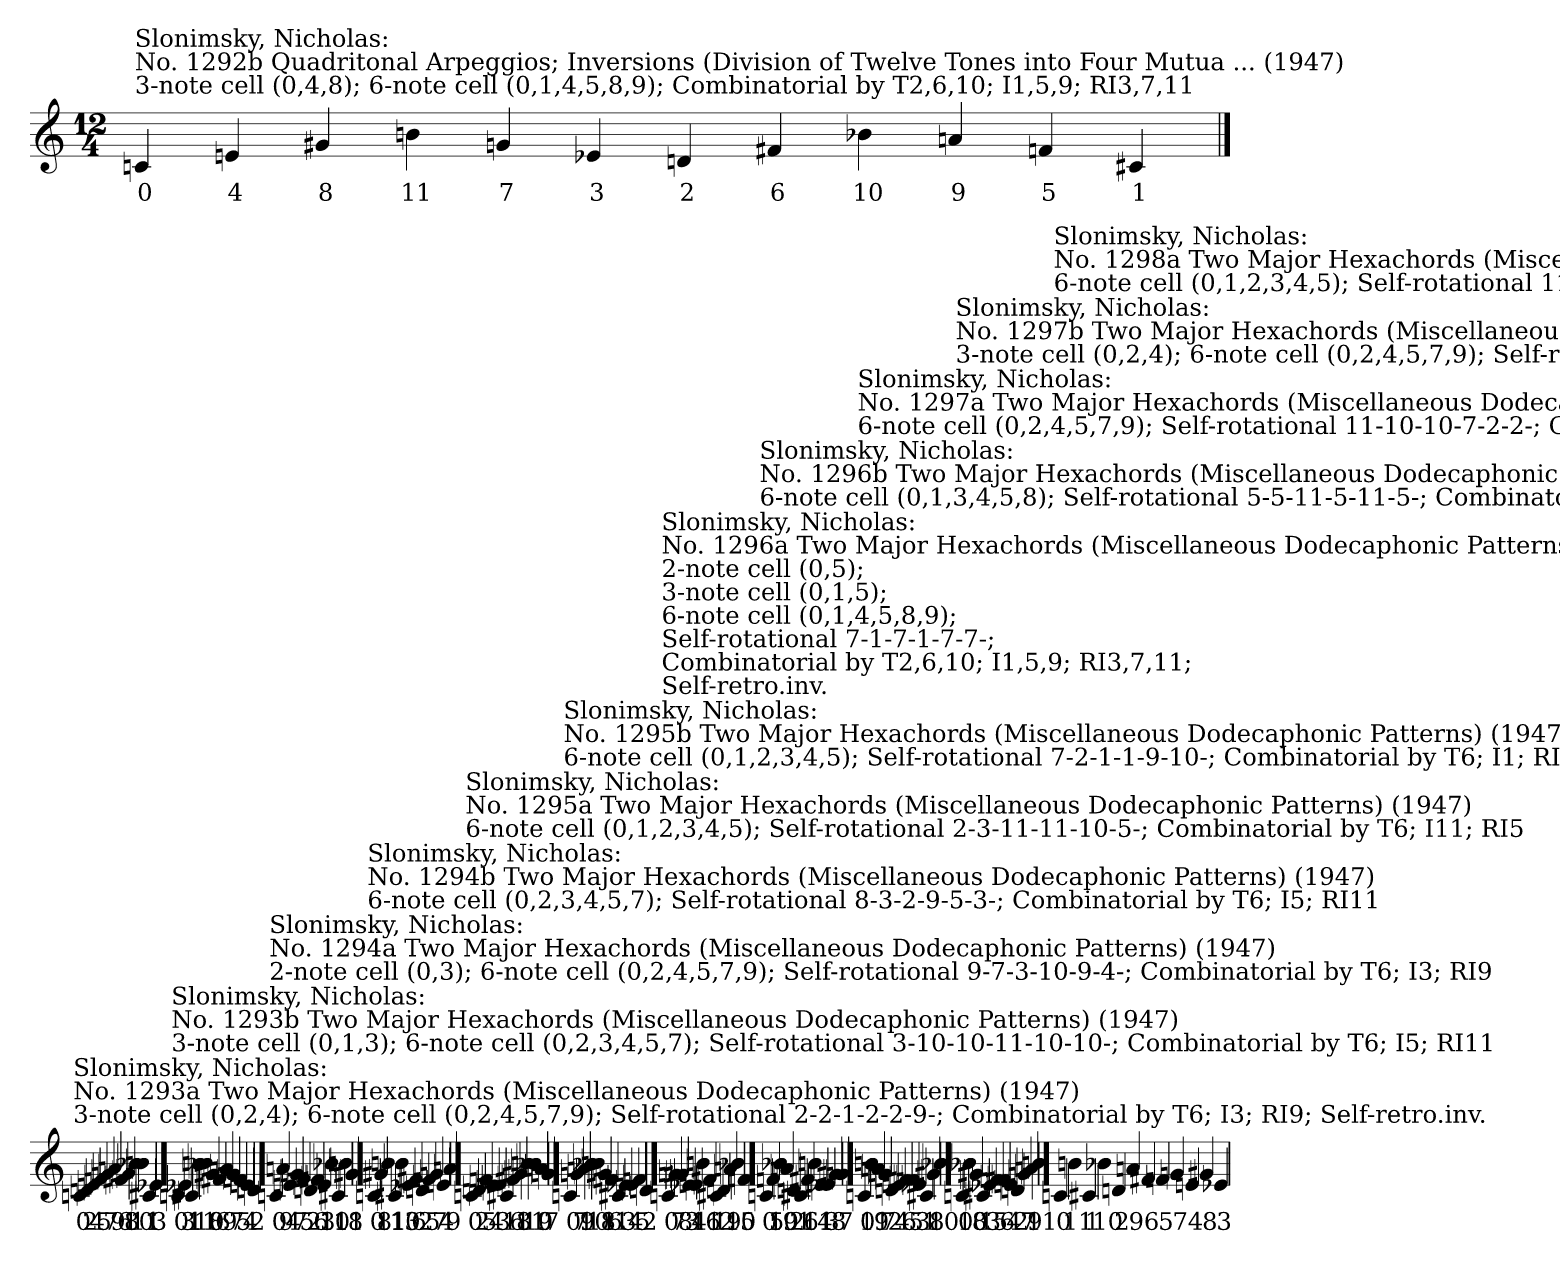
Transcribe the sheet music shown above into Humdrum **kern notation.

**kern	**text
*part1	*part1
*staff1	*staff1
!!LO:LB:g=z
*M12/4	*
==1273	==1273
!LO:TX:t=Slonimsky, Nicholas&colon; \nNo. 1292b Quadritonal Arpeggios; Inversions (Division of Twelve Tones into Four Mutua ... (1947)\n3-note cell (0,4,8); 6-note cell (0,1,4,5,8,9); Combinatorial by T2,6,10; I1,5,9; RI3,7,11	!
4cn	0
4en	4
4g#X	8
4bn	11
4gn	7
4e-X	3
4dn	2
4f#X	6
4b-X	10
4an	9
4fn	5
4c#X	1
!!LO:LB:g=z
==1274	==1274
!LO:TX:t=Slonimsky, Nicholas&colon; \nNo. 1293a Two Major Hexachords (Miscellaneous Dodecaphonic Patterns) (1947)\n3-note cell (0,2,4); 6-note cell (0,2,4,5,7,9); Self-rotational 2-2-1-2-2-9-; Combinatorial by T6; I3; RI9; Self-retro.inv.	!
4cn	0
4dn	2
4en	4
4fn	5
4gn	7
4an	9
4f#X	6
4g#X	8
4b-X	10
4bn	11
4c#X	1
4e-X	3
!!LO:LB:g=z
==1275	==1275
!LO:TX:t=Slonimsky, Nicholas&colon; \nNo. 1293b Two Major Hexachords (Miscellaneous Dodecaphonic Patterns) (1947)\n3-note cell (0,1,3); 6-note cell (0,2,3,4,5,7); Self-rotational 3-10-10-11-10-10-; Combinatorial by T6; I5; RI11	!
4cn	0
4e-X	3
4c#X	1
4bn	11
4b-X	10
4g#X	8
4f#X	6
4an	9
4gn	7
4fn	5
4en	4
4dn	2
!!LO:LB:g=z
==1276	==1276
!LO:TX:t=Slonimsky, Nicholas&colon; \nNo. 1294a Two Major Hexachords (Miscellaneous Dodecaphonic Patterns) (1947)\n2-note cell (0,3); 6-note cell (0,2,4,5,7,9); Self-rotational 9-7-3-10-9-4-; Combinatorial by T6; I3; RI9	!
4cn	0
4an	9
4en	4
4gn	7
4fn	5
4dn	2
4f#X	6
4e-X	3
4b-X	10
4c#X	1
4bn	11
4g#X	8
!!LO:LB:g=z
==1277	==1277
!LO:TX:t=Slonimsky, Nicholas&colon; \nNo. 1294b Two Major Hexachords (Miscellaneous Dodecaphonic Patterns) (1947)\n6-note cell (0,2,3,4,5,7); Self-rotational 8-3-2-9-5-3-; Combinatorial by T6; I5; RI11	!
4cn	0
4g#X	8
4bn	11
4c#X	1
4b-X	10
4e-X	3
4f#X	6
4dn	2
4fn	5
4gn	7
4en	4
4an	9
!!LO:LB:g=z
==1278	==1278
!LO:TX:t=Slonimsky, Nicholas&colon; \nNo. 1295a Two Major Hexachords (Miscellaneous Dodecaphonic Patterns) (1947)\n6-note cell (0,1,2,3,4,5); Self-rotational 2-3-11-11-10-5-; Combinatorial by T6; I11; RI5	!
4cn	0
4dn	2
4fn	5
4en	4
4e-X	3
4c#X	1
4f#X	6
4g#X	8
4bn	11
4b-X	10
4an	9
4gn	7
!!LO:LB:g=z
==1279	==1279
!LO:TX:t=Slonimsky, Nicholas&colon; \nNo. 1295b Two Major Hexachords (Miscellaneous Dodecaphonic Patterns) (1947)\n6-note cell (0,1,2,3,4,5); Self-rotational 7-2-1-1-9-10-; Combinatorial by T6; I1; RI7	!
4cn	0
4gn	7
4an	9
4b-X	10
4bn	11
4g#X	8
4f#X	6
4c#X	1
4e-X	3
4en	4
4fn	5
4dn	2
!!LO:LB:g=z
==1280	==1280
!LO:TX:t=Slonimsky, Nicholas&colon; \nNo. 1296a Two Major Hexachords (Miscellaneous Dodecaphonic Patterns) (1947)\n2-note cell (0,5); \n3-note cell (0,1,5); \n6-note cell (0,1,4,5,8,9); \nSelf-rotational 7-1-7-1-7-7-; \nCombinatorial by T2,6,10; I1,5,9; RI3,7,11; \nSelf-retro.inv.	!
4cn	0
4gn	7
4g#X	8
4e-X	3
4en	4
4bn	11
4f#X	6
4c#X	1
4dn	2
4an	9
4b-X	10
4fn	5
!!LO:LB:g=z
==1281	==1281
!LO:TX:t=Slonimsky, Nicholas&colon; \nNo. 1296b Two Major Hexachords (Miscellaneous Dodecaphonic Patterns) (1947)\n6-note cell (0,1,3,4,5,8); Self-rotational 5-5-11-5-11-5-; Combinatorial by T6	!
4cn	0
4fn	5
4b-X	10
4an	9
4dn	2
4c#X	1
4f#X	6
4bn	11
4en	4
4e-X	3
4g#X	8
4gn	7
!!LO:LB:g=z
==1282	==1282
!LO:TX:t=Slonimsky, Nicholas&colon; \nNo. 1297a Two Major Hexachords (Miscellaneous Dodecaphonic Patterns) (1947)\n6-note cell (0,2,4,5,7,9); Self-rotational 11-10-10-7-2-2-; Combinatorial by T6; I5; RI11	!
4cn	0
4bn	11
4an	9
4gn	7
4dn	2
4en	4
4f#X	6
4fn	5
4e-X	3
4c#X	1
4g#X	8
4b-X	10
!!LO:LB:g=z
==1283	==1283
!LO:TX:t=Slonimsky, Nicholas&colon; \nNo. 1297b Two Major Hexachords (Miscellaneous Dodecaphonic Patterns) (1947)\n3-note cell (0,2,4); 6-note cell (0,2,4,5,7,9); Self-rotational 10-10-5-2-2-1-; Combinatorial by T6; I7; RI1	!
4cn	0
4b-X	10
4g#X	8
4c#X	1
4e-X	3
4fn	5
4f#X	6
4en	4
4dn	2
4gn	7
4an	9
4bn	11
!!LO:LB:g=z
==1284	==1284
!LO:TX:t=Slonimsky, Nicholas&colon; \nNo. 1298a Two Major Hexachords (Miscellaneous Dodecaphonic Patterns) (1947)\n6-note cell (0,1,2,3,4,5); Self-rotational 11-2-9-4-7-9-; Combinatorial by T6; I5; RI11	!
4cn	0
4bn	11
4c#X	1
4b-X	10
4dn	2
4an	9
4f#X	6
4fn	5
4gn	7
4en	4
4g#X	8
4e-X	3
=	=
*-	*-
